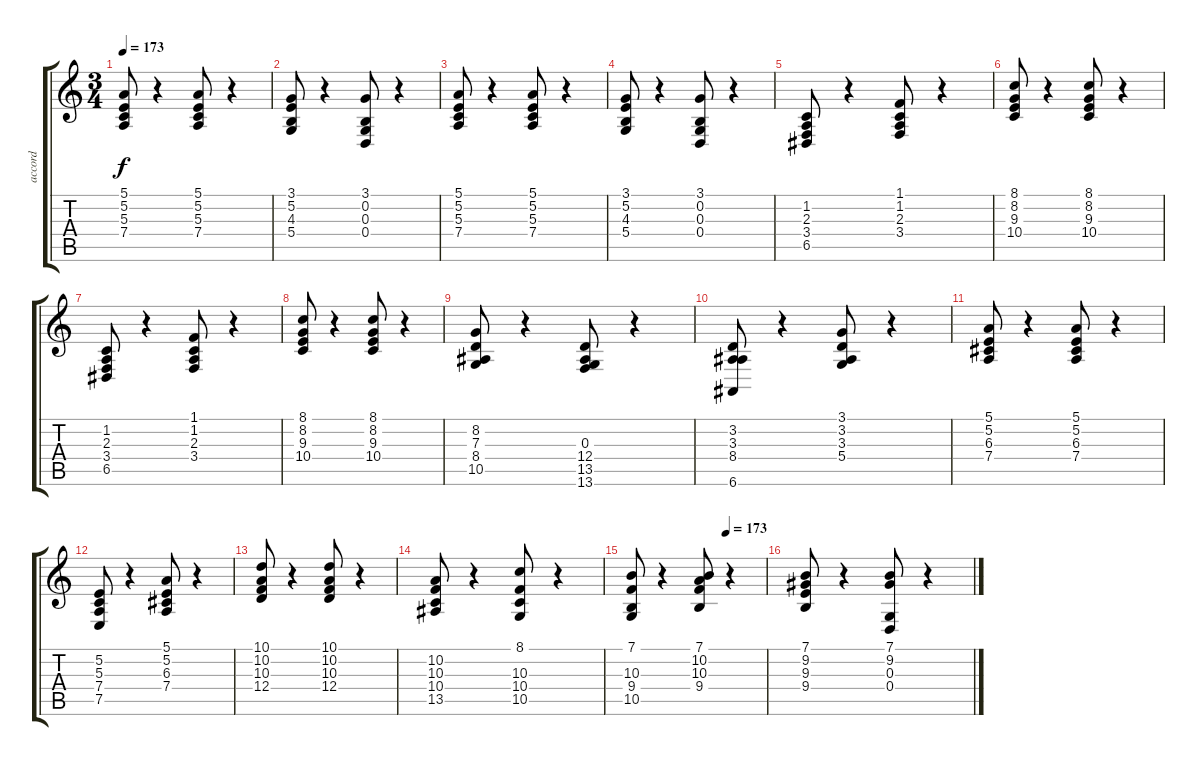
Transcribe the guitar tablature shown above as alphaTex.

\track ("accord" "accord") {instrument acousticgrandpiano}
\staff {score tabs}
\tuning (E4 B3 G3 D3 A2 E2) {hide}
\ts (3 4)
\tempo 173
\clef g2
\ks c
(5.1 5.2 5.3 7.4).8{dy f instrument acousticgrandpiano} r.4 (5.1 5.2 5.3 7.4).8 r.4 |
(3.1 5.2 4.3 5.4).8 r.4 (3.1 0.2 0.3 0.4).8 r.4 |
(5.1 5.2 5.3 7.4).8 r.4 (5.1 5.2 5.3 7.4).8 r.4 |
(3.1 5.2 4.3 5.4).8 r.4 (3.1 0.2 0.3 0.4).8 r.4 |
(1.2 2.3 3.4 6.5).8 r.4 (1.1 1.2 2.3 3.4).8 r.4 |
(8.1 8.2 9.3 10.4).8 r.4 (8.1 8.2 9.3 10.4).8 r.4 |
(1.2 2.3 3.4 6.5).8 r.4 (1.1 1.2 2.3 3.4).8 r.4 |
(8.1 8.2 9.3 10.4).8 r.4 (8.1 8.2 9.3 10.4).8 r.4 |
(8.2 7.3 8.4 10.5).8 r.4 (0.3 12.4 13.5 13.6).8 r.4 |
(3.2 3.3 8.4 6.6).8 r.4 (3.1 3.2 3.3 5.4).8 r.4 |
(5.1 5.2 6.3 7.4).8 r.4 (5.1 5.2 6.3 7.4).8 r.4 |
(5.2 5.3 7.4 7.5).8 r.4 (5.1 5.2 6.3 7.4).8 r.4 |
(10.1 10.2 10.3 12.4).8 r.4 (10.1 10.2 10.3 12.4).8 r.4 |
(10.2 10.3 10.4 13.5).8 r.4 (8.1 10.3 10.4 10.5).8 r.4 |
\tempo (173 0.7083333333333334)
(7.1 10.3 9.4 10.5).8 r.4 (7.1 10.2 10.3 9.4).8 r.4 |
(7.1 9.2 9.3 9.4).8 r.4 (7.1 9.2 0.3 0.4).8 r.4
